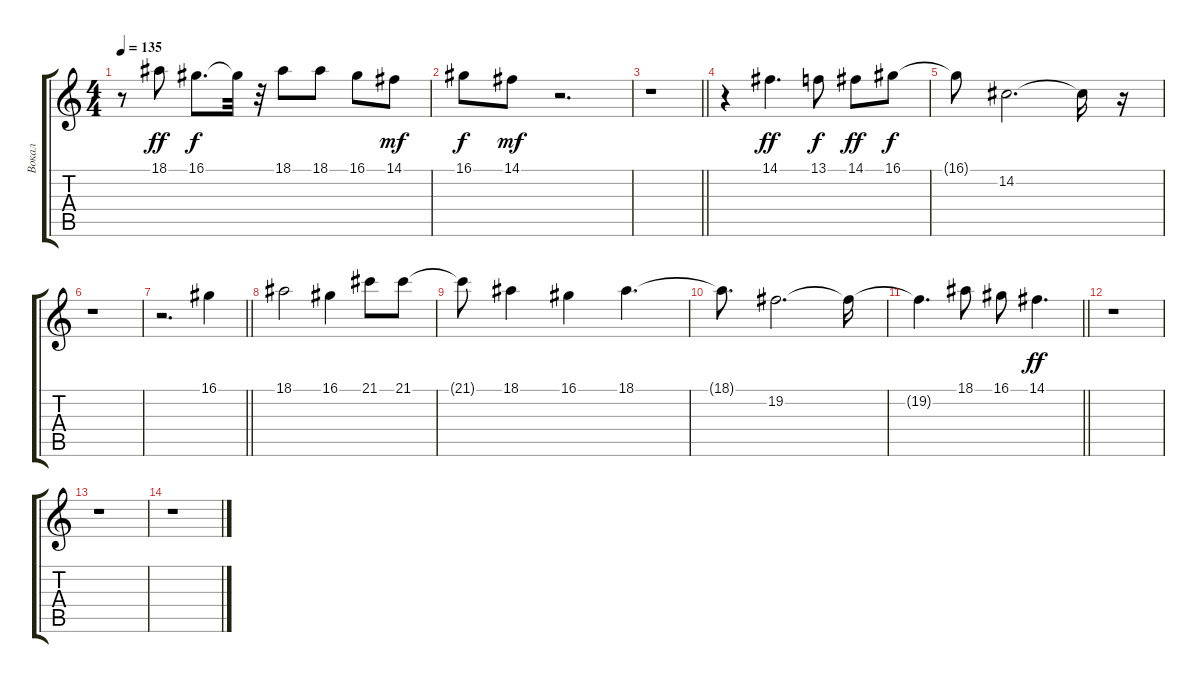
\track ("Вокал" "Вокал") {instrument viola}
\staff {score tabs}
\tuning (E4 B3 G3 D3 A2 E2) {hide}
\ts (4 4)
\tempo 135
\clef g2
\ks c
r.8{dy f} 18.1.8{dy ff} 16.1.8{d dy f} 16.1{t}.32 r.32 18.1.8 18.1.8 16.1.8 14.1.8{dy mf} |
16.1.8{dy f} 14.1.8{dy mf} r.2{d} |
\barLineRight lightlight
r.1 |
r.4 14.1.4{d dy ff} 13.1.8{dy f} 14.1.8{dy ff} 16.1.8{dy f} |
16.1{t}.8 14.2.2{d} 14.2{t}.16 r.16 |
r.1 |
\barLineRight lightlight
r.2{d} 16.1.4 |
18.1.2 16.1.4 21.1.8 21.1.8 |
21.1{t}.8 18.1.4 16.1.4 18.1.4{d} |
18.1{t}.8{d} 19.2.2{d} 19.2{t}.16 |
\barLineRight lightlight
19.2{t}.4{d} 18.1.8 16.1.8 14.1.4{d dy ff} |
r.1 |
r.1 |
r.1
